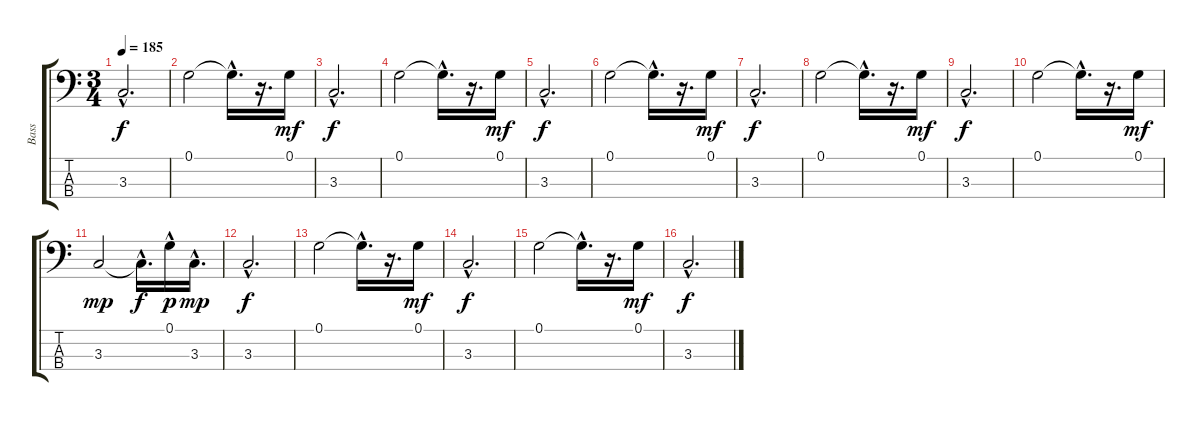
\track ("Bass   " "Bass   ") {instrument acousticbass}
\staff {score tabs}
\tuning (G2 D2 A1 E1) {hide}
\ts (3 4)
\tempo 185
\clef f4
\ks c
3.3{hac}.2{d dy f} |
0.1.2 0.1{hac t}.16{d} r.16{d} 0.1.16{dy mf} |
3.3{hac}.2{d dy f} |
0.1.2 0.1{hac t}.16{d} r.16{d} 0.1.16{dy mf} |
3.3{hac}.2{d dy f} |
0.1.2 0.1{hac t}.16{d} r.16{d} 0.1.16{dy mf} |
3.3{hac}.2{d dy f} |
0.1.2 0.1{hac t}.16{d} r.16{d} 0.1.16{dy mf} |
3.3{hac}.2{d dy f} |
0.1.2 0.1{hac t}.16{d} r.16{d} 0.1.16{dy mf} |
3.3.2{dy mp} 3.3{hac t}.16{d dy f} 0.1{hac}.16{dy p} 3.3{hac}.16{d dy mp} |
3.3{hac}.2{d dy f} |
0.1.2 0.1{hac t}.16{d} r.16{d} 0.1.16{dy mf} |
3.3{hac}.2{d dy f} |
0.1.2 0.1{hac t}.16{d} r.16{d} 0.1.16{dy mf} |
3.3{hac}.2{d dy f}
